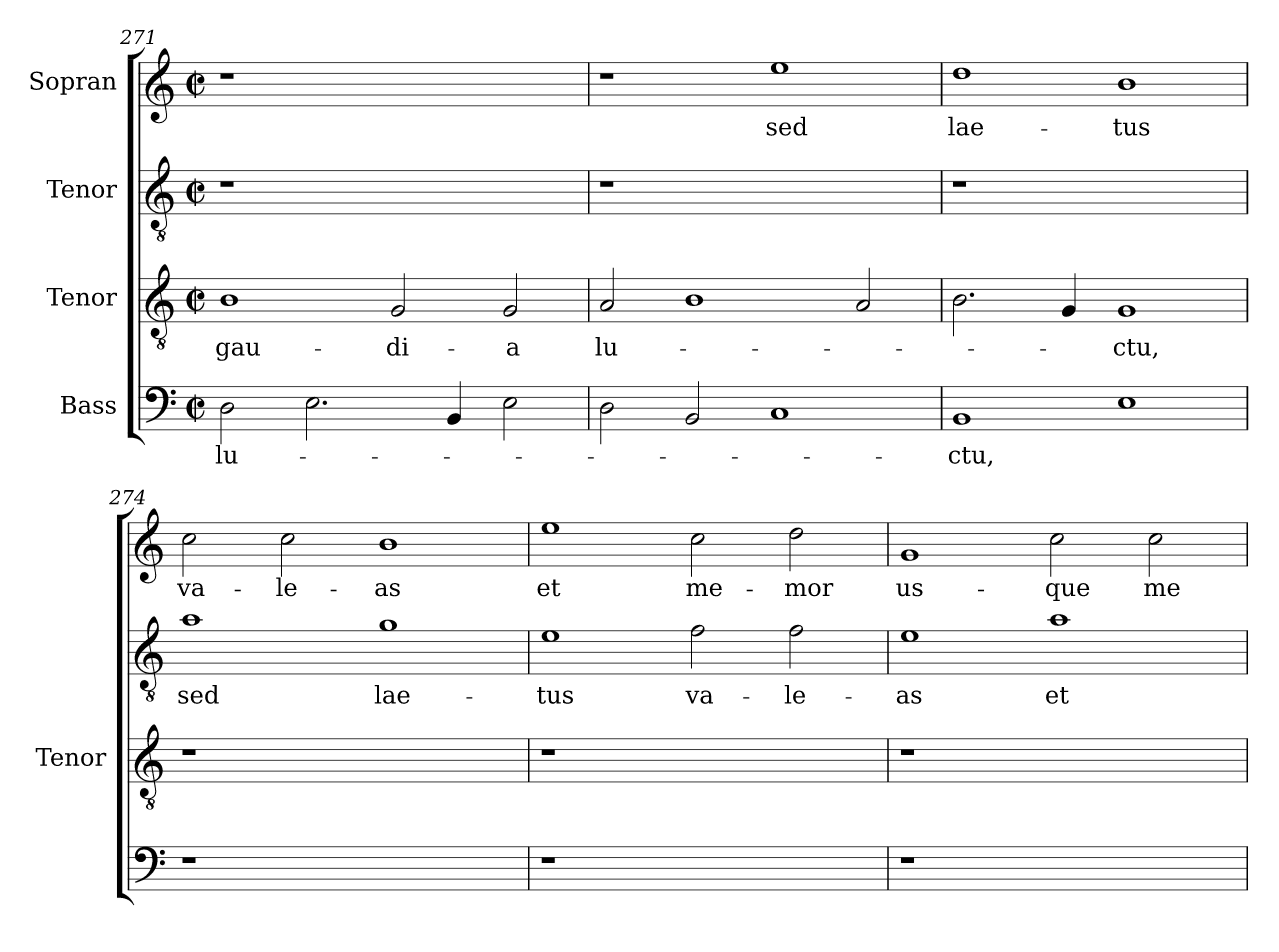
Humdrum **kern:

**kern	**text	**kern	**text	**kern	**text	**kern	**text
*part4	*part4	*part3	*part3	*part2	*part2	*part1	*part1
*staff4	*staff4	*staff3	*staff3	*staff2	*staff2	*staff1	*staff1
*I"Bass	*	*I"Tenor	*	*I"Tenor	*	*I"Sopran	*
*	*	*I'Tenor	*	*	*	*	*
*clefF4	*	*clefGv2	*	*clefGv2	*	*clefG2	*
*	*	*ITrd7c12	*	*ITrd7c12	*	*	*
*k[]	*	*k[]	*	*k[]	*	*k[]	*
*M2/2	*	*M2/2	*	*M2/2	*	*M2/2	*
*met(c|)	*	*met(c|)	*	*met(c|)	*	*met(c|)	*
=271	=271	=271	=271	=271	=271	=271	=271
!	!LO:LY:b:color=#000000	!	!	!	!	!	!
!	!	!	!LO:LY:b:color=#000000	!LO:N:vis=1	!	!LO:N:vis=1	!
2Di\	lu-	1BBi	gau-	1r	.	1r	.
2.Ei\	.	.	.	.	.	.	.
!	!	!	!LO:LY:b:color=#000000	!	!	!	!
.	.	2GGi/	-di-	1ryy	.	1ryy	.
4BBi/	.	.	.	.	.	.	.
!	!	!	!LO:LY:b:color=#000000	!	!	!	!
2Ei\	.	2GGi/	-a	.	.	.	.
=272	=272	=272	=272	=272	=272	=272	=272
!	!	!	!LO:LY:b:color=#000000	!LO:N:vis=1	!	!	!
2Di\	.	2AAi/	lu-	1r	.	1r	.
2BBi/	.	1BBi	.	.	.	.	.
!	!	!	!	!	!	!	!LO:LY:b:color=#000000
1Ci	.	.	.	1ryy	.	1eei	sed
.	.	2AAi/	.	.	.	.	.
=273	=273	=273	=273	=273	=273	=273	=273
!	!LO:LY:b:color=#000000	!	!	!LO:N:vis=1	!	!	!
!	!	!	!	!	!	!	!LO:LY:b:color=#000000
1BBi	-ctu,	2.BBi\	.	1r	.	1ddi	lae-
.	.	4GGi/	.	.	.	.	.
!	!	!	!LO:LY:b:color=#000000	!	!	!	!
!	!	!	!	!	!	!	!LO:LY:b:color=#000000
1Ei	.	1GGi	-ctu,	1ryy	.	1bi	-tus
=274	=274	=274	=274	=274	=274	=274	=274
!LO:N:vis=1	!	!LO:N:vis=1	!	!	!	!	!
!	!	!	!	!	!LO:LY:b:color=#000000	!	!
!	!	!	!	!	!	!	!LO:LY:b:color=#000000
1r	.	1r	.	1Ai	sed	2cci\	va-
!	!	!	!	!	!	!	!LO:LY:b:color=#000000
.	.	.	.	.	.	2cci\	-le-
!	!	!	!	!	!LO:LY:b:color=#000000	!	!
!	!	!	!	!	!	!	!LO:LY:b:color=#000000
1ryy	.	1ryy	.	1Gi	lae-	1bi	-as
=275	=275	=275	=275	=275	=275	=275	=275
!LO:N:vis=1	!	!LO:N:vis=1	!	!	!	!	!
!	!	!	!	!	!LO:LY:b:color=#000000	!	!
!	!	!	!	!	!	!	!LO:LY:b:color=#000000
1r	.	1r	.	1Ei	-tus	1eei	et
!	!	!	!	!	!LO:LY:b:color=#000000	!	!
!	!	!	!	!	!	!	!LO:LY:b:color=#000000
1ryy	.	1ryy	.	2Fi\	va-	2cci\	me-
!	!	!	!	!	!LO:LY:b:color=#000000	!	!
!	!	!	!	!	!	!	!LO:LY:b:color=#000000
.	.	.	.	2Fi\	-le-	2ddi\	-mor
=276	=276	=276	=276	=276	=276	=276	=276
!LO:N:vis=1	!	!LO:N:vis=1	!	!	!	!	!
!	!	!	!	!	!LO:LY:b:color=#000000	!	!
!	!	!	!	!	!	!	!LO:LY:b:color=#000000
1r	.	1r	.	1Ei	-as	1gi	us-
!	!	!	!	!	!LO:LY:b:color=#000000	!	!
!	!	!	!	!	!	!	!LO:LY:b:color=#000000
1ryy	.	1ryy	.	1Ai	et	2cci\	-que
!	!	!	!	!	!	!	!LO:LY:b:color=#000000
.	.	.	.	.	.	2cci\	me-
=	=	=	=	=	=	=	=
*-	*-	*-	*-	*-	*-	*-	*-
